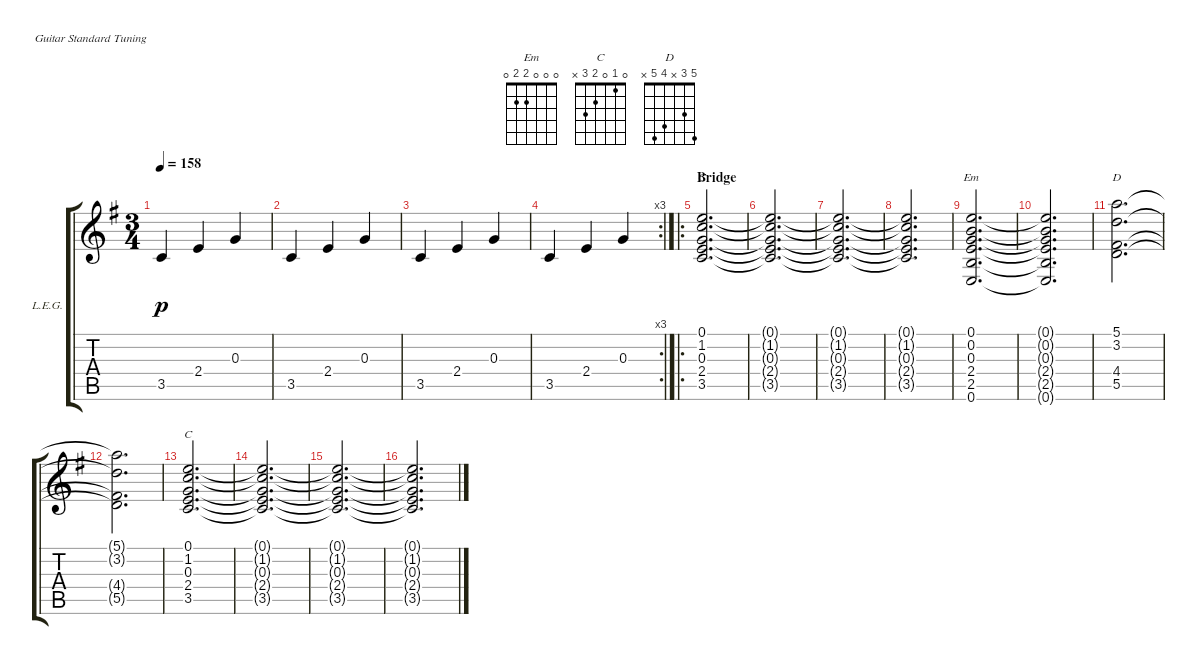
\defaultSystemsLayout 4
\bracketExtendMode groupsimilarinstruments
\firstSystemTrackNameOrientation horizontal
\otherSystemsTrackNameOrientation horizontal
\track ("Lead Electric Guitar" "L.E.G.") {multiBarRest instrument overdrivenguitar}
\staff {score tabs}
\tuning (E4 B3 G3 D3 A2 E2)
\chord ("Em" 0 0 0 2 2 0)
\chord ("C" 0 1 0 2 3 x)
\chord ("D" 5 3 x 4 5 x)
\ts (3 4)
\tempo 158
\clef g2
\ks g
3.5.4{dy p} 2.4.4 0.3.4 |
3.5.4 2.4.4 0.3.4 |
3.5.4 2.4.4 0.3.4 |
\rc 3
3.5.4 2.4.4 0.3.4 |
\ro
\section ("" "Bridge")
(3.5 2.4 0.3 1.2 0.1).2{d ch "C"} |
(3.5{t} 2.4{t} 0.3{t} 1.2{t} 0.1{t}).2{d} |
(3.5{t} 2.4{t} 0.3{t} 1.2{t} 0.1{t}).2{d} |
(3.5{t} 2.4{t} 0.3{t} 1.2{t} 0.1{t}).2{d} |
(0.6 2.5 2.4 0.3 0.2 0.1).2{d ch "Em"} |
(0.6{t} 2.5{t} 2.4{t} 0.3{t} 0.2{t} 0.1{t}).2{d} |
(5.5 4.4 3.2 5.1).2{d ch "D"} |
(5.5{t} 4.4{t} 3.2{t} 5.1{t}).2{d} |
(3.5 2.4 0.3 1.2 0.1).2{d ch "C"} |
(3.5{t} 2.4{t} 0.3{t} 1.2{t} 0.1{t}).2{d} |
(3.5{t} 2.4{t} 0.3{t} 1.2{t} 0.1{t}).2{d} |
(3.5{t} 2.4{t} 0.3{t} 1.2{t} 0.1{t}).2{d}
